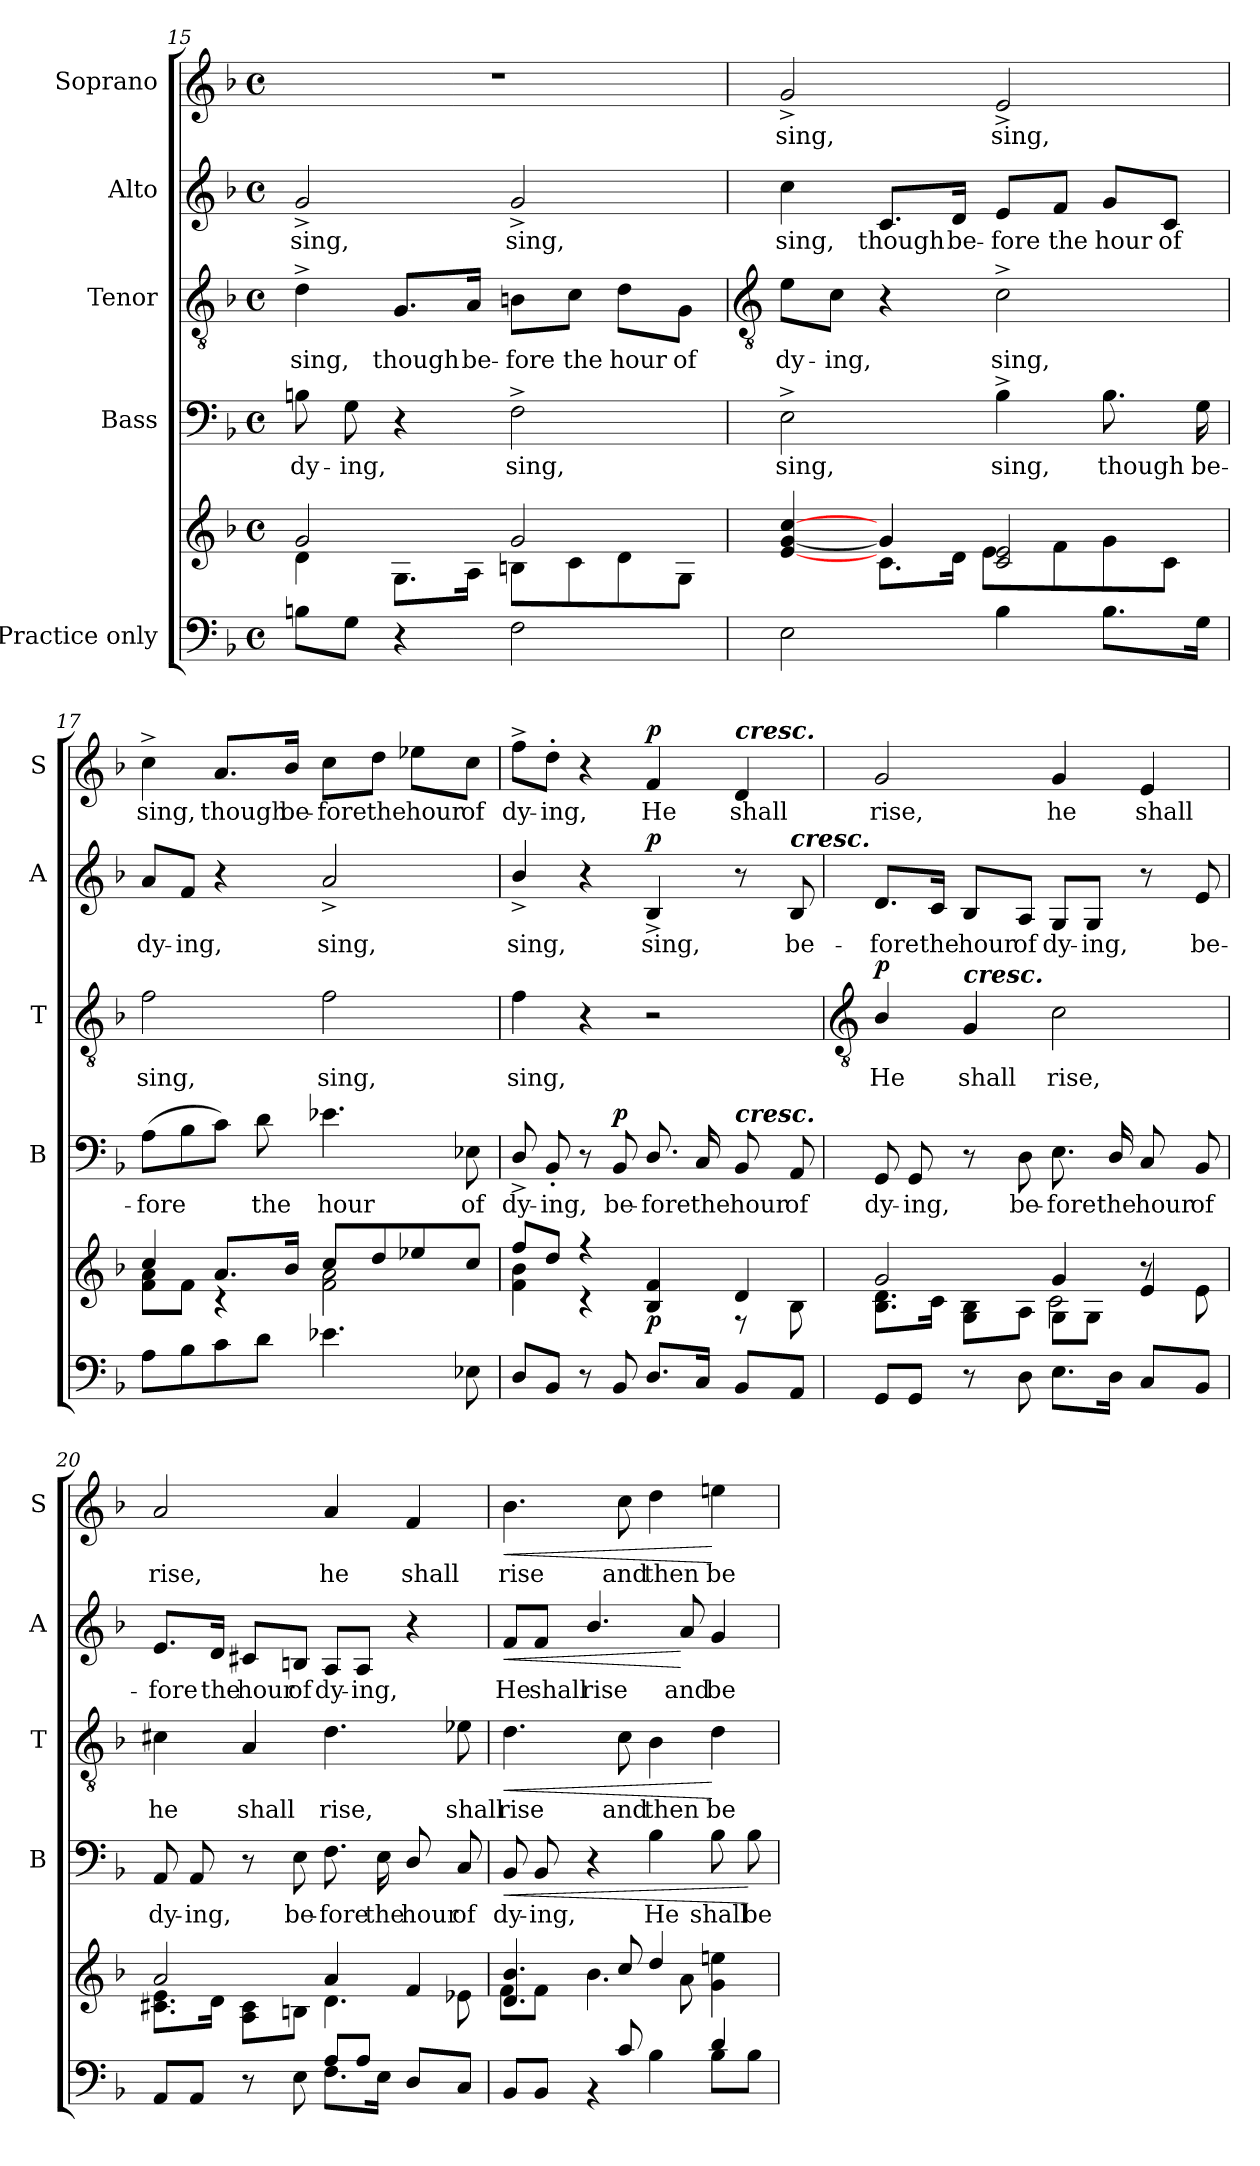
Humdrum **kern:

**kern	**kern	**dynam	**kern	**text	**dynam	**kern	**text	**dynam	**kern	**text	**dynam	**kern	**text	**dynam
*part5	*part5	*part5	*part4	*part4	*part4	*part3	*part3	*part3	*part2	*part2	*part2	*part1	*part1	*part1
*staff6	*staff5	*staff5/6	*staff4	*staff4	*staff4	*staff3	*staff3	*staff3	*staff2	*staff2	*staff2	*staff1	*staff1	*staff1
*I"Practice only	*	*	*I"Bass	*	*	*I"Tenor	*	*	*I"Alto	*	*	*I"Soprano	*	*
*	*	*	*I'B	*	*	*I'T	*	*	*I'A	*	*	*I'S	*	*
*clefF4	*clefG2	*	*clefF4	*	*	*clefGv2	*	*	*clefG2	*	*	*clefG2	*	*
*k[b-]	*k[b-]	*	*k[b-]	*	*	*k[b-]	*	*	*k[b-]	*	*	*k[b-]	*	*
*F:	*F:	*	*F:	*	*	*F:	*	*	*F:	*	*	*F:	*	*
*M4/4	*M4/4	*	*M4/4	*	*	*M4/4	*	*	*M4/4	*	*	*M4/4	*	*
*met(c)	*met(c)	*	*met(c)	*	*	*met(c)	*	*	*met(c)	*	*	*met(c)	*	*
=15	=15	=15	=15	=15	=15	=15	=15	=15	=15	=15	=15	=15	=15	=15
*	*^	*	*	*	*	*	*	*	*	*	*	*	*	*
*	*	*^	*	*	*	*	*	*	*	*	*	*	*	*	*
!	!	!	!	!	!	!LO:LY:b	!	!	!LO:LY:b	!	!	!LO:LY:b	!	!	!	!
8Bn\L	2.ryy	2g/	4d\	.	8Bn	dy-	.	4d^	sing,	.	2g^	sing,	.	1r	.	.
!	!	!	!	!	!	!LO:LY:b	!	!	!	!	!	!	!	!	!	!
8G\J	.	.	.	.	8G	-ing,	.	.	.	.	.	.	.	.	.	.
!	!	!	!	!	!	!	!	!	!LO:LY:b	!	!	!	!	!	!	!
4r	.	.	8.G\L	.	4r	.	.	8.G/L	though	.	.	.	.	.	.	.
!	!	!	!	!	!	!	!	!	!LO:LY:b	!	!	!	!	!	!	!
.	.	.	16A\J	.	.	.	.	16A/Jk	be-	.	.	.	.	.	.	.
!	!	!	!	!	!	!LO:LY:b	!	!	!LO:LY:b	!	!	!LO:LY:b	!	!	!	!
2F\	.	2g/	8Bn\L	.	2F^	sing,	.	8Bn\L	-fore	.	2g^	sing,	.	.	.	.
!	!	!	!	!	!	!	!	!	!LO:LY:b	!	!	!	!	!	!	!
.	.	.	8c\	.	.	.	.	8c\J	the	.	.	.	.	.	.	.
!	!	!	!	!	!	!	!	!	!LO:LY:b	!	!	!	!	!	!	!
.	4ryy	.	8d\	.	.	.	.	8d\L	hour	.	.	.	.	.	.	.
!	!	!	!	!	!	!	!	!	!LO:LY:b	!	!	!	!	!	!	!
.	.	.	8G\J	.	.	.	.	8G\J	of	.	.	.	.	.	.	.
*	*v	*v	*v	*	*	*	*	*	*	*	*	*	*	*	*	*
!!LO:LB:g=z
=16	=16	=16	=16	=16	=16	=16	=16	=16	=16	=16	=16	=16	=16	=16
*	*	*	*	*	*	*clefGv2	*	*	*	*	*	*	*	*
*	*^	*	*	*	*	*	*	*	*	*	*	*	*	*
*	*	*^	*	*	*	*	*	*	*	*	*	*	*	*	*
!	!	!	!	!	!	!LO:LY:b	!	!	!LO:LY:b	!	!	!LO:LY:b	!	!	!LO:LY:b	!
*	*	*v	*v	*	*	*	*	*	*	*	*	*	*	*	*	*
2E	[4e/ [4g/ [4cc/	4ryy	.	2E^	sing,	.	8e\L	dy-	.	4cc	sing,	.	2g^	sing,	.
!	!	!	!	!	!	!	!	!LO:LY:b	!	!	!	!	!	!	!
.	.	.	.	.	.	.	8c\J	-ing,	.	.	.	.	.	.	.
!	!	!	!	!	!	!	!	!	!	!	!LO:LY:b	!	!	!	!
.	4g/]	8.c\L	.	.	.	.	4r	.	.	8.c/L	though	.	.	.	.
!	!	!	!	!	!	!	!	!	!	!	!LO:LY:b	!	!	!	!
.	.	16d\J	.	.	.	.	.	.	.	16d/Jk	be-	.	.	.	.
!	!	!	!	!	!LO:LY:b	!	!	!LO:LY:b	!	!	!LO:LY:b	!	!	!LO:LY:b	!
4B-	2c/ 2e/	8e\L	.	4B-^	sing,	.	2c^	sing,	.	8e/L	-fore	.	2e^	sing,	.
!	!	!	!	!	!	!	!	!	!	!	!LO:LY:b	!	!	!	!
.	.	8f\	.	.	.	.	.	.	.	8f/J	the	.	.	.	.
!	!	!	!	!	!LO:LY:b	!	!	!	!	!	!LO:LY:b	!	!	!	!
8.B-L	.	8g\	.	8.B-	though	.	.	.	.	8g/L	hour	.	.	.	.
!	!	!	!	!	!	!	!	!	!	!	!LO:LY:b	!	!	!	!
.	.	8c\J	.	.	.	.	.	.	.	8c/J	of	.	.	.	.
!	!	!	!	!	!LO:LY:b	!	!	!	!	!	!	!	!	!	!
16GJ	.	.	.	16G	be-	.	.	.	.	.	.	.	.	.	.
=17	=17	=17	=17	=17	=17	=17	=17	=17	=17	=17	=17	=17	=17	=17	=17
!	!	!	!	!	!LO:LY:b	!	!	!LO:LY:b	!	!	!LO:LY:b	!	!	!LO:LY:b	!
8AL	4cc/	8f\ 8a\L	.	(>8AL	-fore	.	2f	sing,	.	8a/L	dy-	.	4cc^	sing,	.
!	!	!	!	!	!	!	!	!	!	!	!LO:LY:b	!	!	!	!
8B-	.	8f\J	.	8B-	.	.	.	.	.	8f/J	-ing,	.	.	.	.
!	!	!	!	!	!	!	!	!	!	!	!	!	!	!LO:LY:b	!
8c	8.a/L	4r	.	8cJ)	.	.	.	.	.	4r	.	.	8.a/L	though	.
!	!	!	!	!	!LO:LY:b	!	!	!	!	!	!	!	!	!	!
8dJ	.	.	.	8d	the	.	.	.	.	.	.	.	.	.	.
!	!	!	!	!	!	!	!	!	!	!	!	!	!	!LO:LY:b	!
.	16b-/J	.	.	.	.	.	.	.	.	.	.	.	16b-/Jk	be-	.
!	!	!	!	!	!LO:LY:b	!	!	!LO:LY:b	!	!	!LO:LY:b	!	!	!LO:LY:b	!
4.e-X	8cc/L	2f\ 2a\	.	4.e-X	hour	.	2f	sing,	.	2a^	sing,	.	8cc\L	-fore	.
!	!	!	!	!	!	!	!	!	!	!	!	!	!	!LO:LY:b	!
.	8dd/	.	.	.	.	.	.	.	.	.	.	.	8dd\J	the	.
!	!	!	!	!	!	!	!	!	!	!	!	!	!	!LO:LY:b	!
.	8ee-X/	.	.	.	.	.	.	.	.	.	.	.	8ee-X\L	hour	.
!	!	!	!	!	!LO:LY:b	!	!	!	!	!	!	!	!	!LO:LY:b	!
8E-X	8cc/J	.	.	8E-X	of	.	.	.	.	.	.	.	8cc\J	of	.
=18	=18	=18	=18	=18	=18	=18	=18	=18	=18	=18	=18	=18	=18	=18	=18
!	!	!	!	!	!LO:LY:b	!	!	!LO:LY:b	!	!	!LO:LY:b	!	!	!LO:LY:b	!
8D/L	8ff/L	4f\ 4b-\	.	8D^/	dy-	.	4f	sing,	.	4b-^/	sing,	.	8ff^\L	dy-	.
!	!	!	!	!	!LO:LY:b	!	!	!	!	!	!	!	!	!LO:LY:b	!
8BB-/J	8dd/J	.	.	8BB-'	-ing,	.	.	.	.	.	.	.	8dd'\J	-ing,	.
8r	4r	4r	.	8r	.	.	4r	.	.	4r	.	.	4r	.	.
!	!	!	!	!	!LO:LY:b	!LO:DY:b	!	!	!	!	!	!	!	!	!
8BB-/	.	.	.	8BB-	be-	p	.	.	.	.	.	.	.	.	.
!	!	!	!LO:DY:b	!	!LO:LY:b	!	!	!	!	!	!LO:LY:b	!LO:DY:b	!	!LO:LY:b	!LO:DY:b
8.D/L	4B-/ 4f/	4ryy	p	8.D/	-fore	.	2r	.	.	4B-^	sing,	p	4f	He	p
!	!	!	!	!	!LO:LY:b	!	!	!	!	!	!	!	!	!	!
16C/J	.	.	.	16C	the	.	.	.	.	.	.	.	.	.	.
!	!	!	!	!	!	!	!	!	!	!	!	!	!LO:TX:a:Bi:t=cresc.	!	!
!	!	!	!	!LO:TX:a:Bi:t=cresc.	!	!	!	!	!	!	!	!	!	!	!
!	!	!	!	!	!LO:LY:b	!	!	!	!	!	!	!	!	!LO:LY:b	!
8BB-/L	4d/	8r	.	8BB-	hour	.	.	.	.	8r	.	.	4d	shall	.
!	!	!	!	!	!	!	!	!	!	!LO:TX:a:Bi:t=cresc.	!	!	!	!	!
!	!	!	!	!	!LO:LY:b	!	!	!	!	!	!LO:LY:b	!	!	!	!
8AA/J	.	8B-\	.	8AA	of	.	.	.	.	8B-	be-	.	.	.	.
*	*v	*v	*	*	*	*	*	*	*	*	*	*	*	*	*
!!LO:LB:g=z
=19	=19	=19	=19	=19	=19	=19	=19	=19	=19	=19	=19	=19	=19	=19
*	*	*	*	*	*	*clefGv2	*	*	*	*	*	*	*	*
*^	*^	*	*	*	*	*	*	*	*	*	*	*	*	*
*	*	*	*^	*	*	*	*	*	*	*	*	*	*	*	*	*
!	!	!	!	!	!	!	!LO:LY:b	!	!	!LO:LY:b	!LO:DY:b	!	!LO:LY:b	!	!	!LO:LY:b	!
2ryy	8GG/L	2g/	8.B-\ 8.d\L	2ryy	.	8GG	dy-	.	4B-/	He	p	8.d/L	-fore	.	2g	rise,	.
!	!	!	!	!	!	!	!LO:LY:b	!	!	!	!	!	!	!	!	!	!
.	8GG/J	.	.	.	.	8GG	-ing,	.	.	.	.	.	.	.	.	.	.
!	!	!	!	!	!	!	!	!	!	!	!	!	!LO:LY:b	!	!	!	!
.	.	.	16c\J	.	.	.	.	.	.	.	.	16c/Jk	the	.	.	.	.
!	!	!	!	!	!	!	!	!	!LO:TX:a:Bi:t=cresc.	!	!	!	!	!	!	!	!
!	!	!	!	!	!	!	!	!	!	!LO:LY:b	!	!	!LO:LY:b	!	!	!	!
.	8r	.	8G\ 8B-\L	.	.	8r	.	.	4G	shall	.	8B-/L	hour	.	.	.	.
!	!	!	!	!	!	!	!LO:LY:b	!	!	!	!	!	!LO:LY:b	!	!	!	!
.	8D\	.	8A\J	.	.	8D	be-	.	.	.	.	8A/J	of	.	.	.	.
!	!	!	!	!	!	!	!LO:LY:b	!	!	!LO:LY:b	!	!	!LO:LY:b	!	!	!LO:LY:b	!
2ryy	8.E\L	4g/	8G\L	2c\	.	8.E	-fore	.	2c	rise,	.	8G/L	dy-	.	4g	he	.
!	!	!	!	!	!	!	!	!	!	!	!	!	!LO:LY:b	!	!	!	!
.	.	.	8G\J	.	.	.	.	.	.	.	.	8G/J	-ing,	.	.	.	.
!	!	!	!	!	!	!	!LO:LY:b	!	!	!	!	!	!	!	!	!	!
.	16D\J	.	.	.	.	16D/	the	.	.	.	.	.	.	.	.	.	.
!	!	!	!	!	!	!	!LO:LY:b	!	!	!	!	!	!	!	!	!LO:LY:b	!
.	8C/L	4e/	8r	.	.	8C	hour	.	.	.	.	8r	.	.	4e	shall	.
!	!	!	!	!	!	!	!LO:LY:b	!	!	!	!	!	!LO:LY:b	!	!	!	!
.	8BB-/J	.	8e\	.	.	8BB-	of	.	.	.	.	8e	be-	.	.	.	.
=20	=20	=20	=20	=20	=20	=20	=20	=20	=20	=20	=20	=20	=20	=20	=20	=20	=20
*	*^	*	*	*	*	*	*	*	*	*	*	*	*	*	*	*	*
!	!	!	!	!	!	!	!	!LO:LY:b	!	!	!LO:LY:b	!	!	!LO:LY:b	!	!	!LO:LY:b	!
2ryy	2ryy	8AA/L	2a/	8.c#X\ 8.e\L	2ryy	.	8AA	dy-	.	4c#X	he	.	8.e/L	-fore	.	2a	rise,	.
!	!	!	!	!	!	!	!	!LO:LY:b	!	!	!	!	!	!	!	!	!	!
.	.	8AA/J	.	.	.	.	8AA	-ing,	.	.	.	.	.	.	.	.	.	.
!	!	!	!	!	!	!	!	!	!	!	!	!	!	!LO:LY:b	!	!	!	!
.	.	.	.	16d\J	.	.	.	.	.	.	.	.	16d/Jk	the	.	.	.	.
!	!	!	!	!	!	!	!	!	!	!	!LO:LY:b	!	!	!LO:LY:b	!	!	!	!
.	.	8r	.	8A\ 8c#\L	.	.	8r	.	.	4A	shall	.	8c#X/L	hour	.	.	.	.
!	!	!	!	!	!	!	!	!LO:LY:b	!	!	!	!	!	!LO:LY:b	!	!	!	!
.	.	8E\	.	8Bn\J	.	.	8E	be-	.	.	.	.	8Bn/J	of	.	.	.	.
!	!	!	!	!	!	!	!	!LO:LY:b	!	!	!LO:LY:b	!	!	!LO:LY:b	!	!	!LO:LY:b	!
8A/L	2ryy	8.F\L	4a/	4ryy	4.d\	.	8.F	-fore	.	4.d	rise,	.	8A/L	dy-	.	4a	he	.
!	!	!	!	!	!	!	!	!	!	!	!	!	!	!LO:LY:b	!	!	!	!
8A/J	.	.	.	.	.	.	.	.	.	.	.	.	8A/J	-ing,	.	.	.	.
!	!	!	!	!	!	!	!	!LO:LY:b	!	!	!	!	!	!	!	!	!	!
.	.	16E\J	.	.	.	.	16E	the	.	.	.	.	.	.	.	.	.	.
!	!	!	!	!	!	!	!	!LO:LY:b	!	!	!	!	!	!	!	!	!LO:LY:b	!
4ryy	.	8D/L	4f/	4ryy	.	.	8D/	hour	.	.	.	.	4r	.	.	4f	shall	.
!	!	!	!	!	!	!	!	!LO:LY:b	!	!	!LO:LY:b	!	!	!	!	!	!	!
.	.	8C/J	.	.	8e-X\	.	8C	of	.	8e-X	shall	.	.	.	.	.	.	.
=21	=21	=21	=21	=21	=21	=21	=21	=21	=21	=21	=21	=21	=21	=21	=21	=21	=21	=21
!	!	!	!	!	!	!	!	!LO:LY:b	!LO:HP:b	!	!LO:LY:b	!LO:HP:b	!	!LO:LY:b	!LO:HP:b	!	!LO:LY:b	!LO:HP:b
*	*v	*v	*	*	*	*	*	*	*	*	*	*	*	*	*	*	*	*
*	*	*	*v	*v	*	*	*	*	*	*	*	*	*	*	*	*	*
4.ryy	8BB-/L	4.d/ 4.b-/	8f\L	.	8BB-	dy-	<	4.d	rise	<	8f/L	He	<	4.b-	rise	<
!	!	!	!	!	!	!LO:LY:b	!	!	!	!	!	!LO:LY:b	!	!	!	!
.	8BB-/J	.	8f\J	.	8BB-	-ing,	.	.	.	.	8f/J	shall	.	.	.	.
!	!	!	!	!	!	!	!	!	!	!	!	!LO:LY:b	!	!	!	!
.	4r	.	4.b-\	.	4r	.	.	.	.	.	4.b-/	rise	.	.	.	.
!	!	!	!	!	!	!	!	!	!LO:LY:b	!	!	!	!	!	!LO:LY:b	!
8c/	.	8cc/	.	.	.	.	.	8c	and	.	.	.	.	8cc	and	.
!	!	!	!	!	!	!LO:LY:b	!	!	!LO:LY:b	!	!	!	!	!	!LO:LY:b	!
4ryy	4B-\	4dd/	.	.	4B-	He	.	4B-	then	.	.	.	.	4dd	then	.
!	!	!	!	!	!	!	!	!	!	!	!	!LO:LY:b	!	!	!	!
.	.	.	8a\	.	.	.	.	.	.	.	8a	and	[	.	.	.
!	!	!	!	!	!	!LO:LY:b	!	!	!LO:LY:b	!	!	!LO:LY:b	!	!	!LO:LY:b	!
4d/	8B-\L	4ryy	4g\ 4een\	.	8B-	shall	.	4d	be	[	4g	be	.	4een	be	[
!	!	!	!	!	!	!LO:LY:b	!	!	!	!	!	!	!	!	!	!
.	8B-\J	.	.	.	8B-	be	[	.	.	.	.	.	.	.	.	.
*v	*v	*	*	*	*	*	*	*	*	*	*	*	*	*	*	*
*	*v	*v	*	*	*	*	*	*	*	*	*	*	*	*	*
=	=	=	=	=	=	=	=	=	=	=	=	=	=	=
*-	*-	*-	*-	*-	*-	*-	*-	*-	*-	*-	*-	*-	*-	*-
